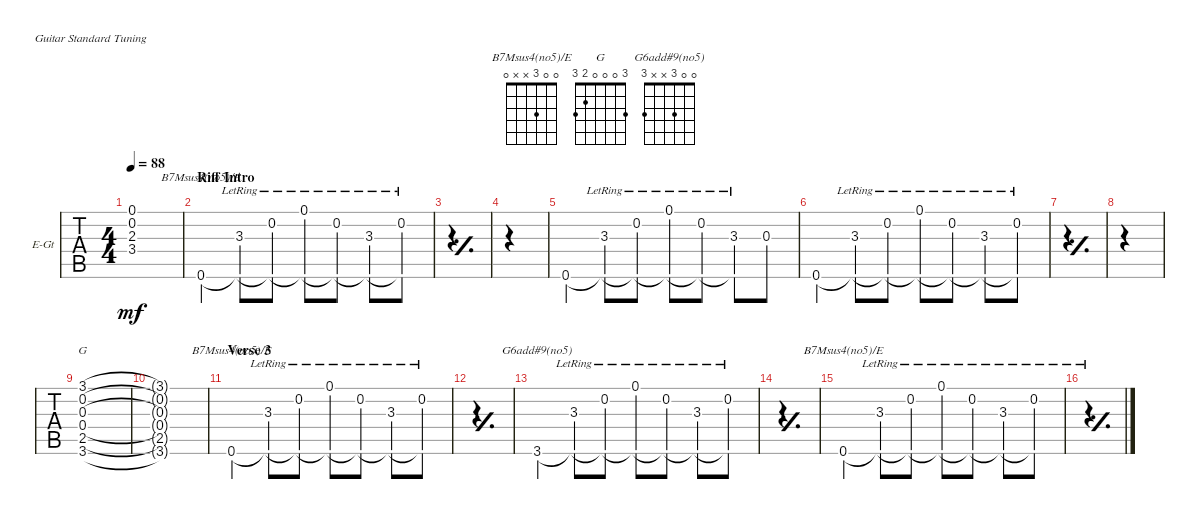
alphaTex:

\defaultSystemsLayout 4
\bracketExtendMode groupsimilarinstruments
\firstSystemTrackNameOrientation horizontal
\otherSystemsTrackNameOrientation horizontal
\track ("Guitar" "E-Gt") {instrument overdrivenguitar}
\staff {tabs}
\tuning (E4 B3 G3 D3 A2 E2)
\chord ("B7Msus4(no5)/E" 0 0 3 x x 0)
\chord ("G" 3 0 0 0 2 3)
\chord ("G6add#9(no5)" 0 0 3 x x 3)
\ts (4 4)
\tempo 88
\clef g2
\ks c
(2.3{t} 3.4{t} 0.2{t} 0.1{t}).1{dy mf} |
\section ("" "Riff Intro")
0.6.4{ch "B7Msus4(no5)/E"} (3.3{lr} 0.6{t}).8 (0.2{lr} 0.6{t}).8 (0.1{lr} 0.6{t}).8 (0.2{lr} 0.6{t}).8 (3.3{lr} 0.6{t}).8 (0.2{lr} 0.6{t}).8 |
\simile simple
|
|
\simile none
0.6.4 (3.3{lr} 0.6{t}).8 (0.2{lr} 0.6{t}).8 (0.1{lr} 0.6{t}).8 (0.2{lr} 0.6{t}).8 (3.3{lr} 0.6{t}).8 0.3.8 |
0.6.4 (3.3{lr} 0.6{t}).8 (0.2{lr} 0.6{t}).8 (0.1{lr} 0.6{t}).8 (0.2{lr} 0.6{t}).8 (3.3{lr} 0.6{t}).8 (0.2{lr} 0.6{t}).8 |
\simile simple
|
|
\simile none
(0.3 3.6 2.5 0.4 3.1 0.2).1{ch "G"} |
(0.3{t} 3.6{t} 2.5{t} 0.4{t} 3.1{t} 0.2{t}).1 |
\section ("" "Verse 3")
0.6.4{ch "B7Msus4(no5)/E"} (3.3{lr} 0.6{t}).8 (0.2{lr} 0.6{t}).8 (0.1{lr} 0.6{t}).8 (0.2{lr} 0.6{t}).8 (3.3{lr} 0.6{t}).8 (0.2{lr} 0.6{t}).8 |
\simile simple
|
\simile none
3.6.4{ch "G6add#9(no5)"} (3.3{lr} 3.6{t}).8 (0.2{lr} 3.6{t}).8 (0.1{lr} 3.6{t}).8 (0.2{lr} 3.6{t}).8 (3.3{lr} 3.6{t}).8 (0.2{lr} 3.6{t}).8 |
\simile simple
|
\simile none
0.6.4{ch "B7Msus4(no5)/E"} (3.3{lr} 0.6{t}).8 (0.2{lr} 0.6{t}).8 (0.1{lr} 0.6{t}).8 (0.2{lr} 0.6{t}).8 (3.3{lr} 0.6{t}).8 (0.2{lr} 0.6{t}).8 |
\simile simple
